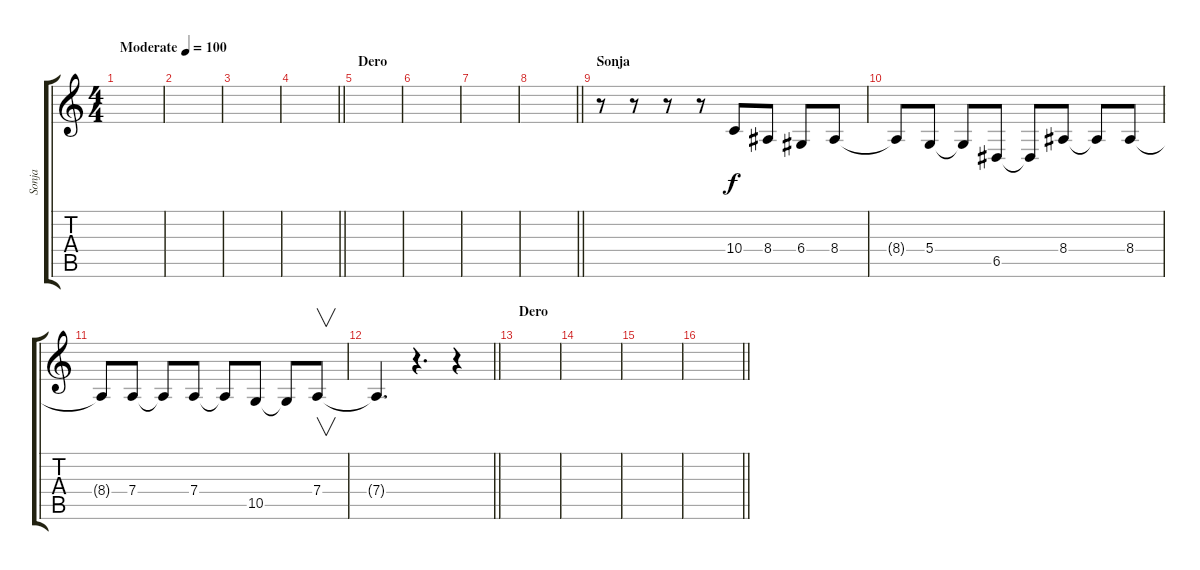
\track ("Sonja" "Sonja") {instrument flute}
\staff {score tabs}
\tuning (E4 B3 G3 D3 A2 E2) {hide}
\ts (4 4)
\tempo (100 "Moderate")
\clef g2
\ks c
|
|
|
\barLineRight lightlight
|
\section ("" "Dero")
|
|
|
\barLineRight lightlight
|
\section ("" "Sonja")
r.8 r.8 r.8 r.8 10.4.8 8.4.8 6.4.8 8.4.8 |
8.4{t}.8 5.4.8 5.4{t}.8 6.5.8 6.5{t}.8 8.4.8 8.4{t}.8 8.4.8 |
8.4{t}.8 7.4.8 7.4{t}.8 7.4.8 7.4{t}.8 10.5.8 10.5{t}.8 7.4.8{v} |
\barLineRight lightlight
7.4{t}.4{d} r.4{d} r.4 |
\section ("" "Dero")
|
|
|
\barLineRight lightlight
